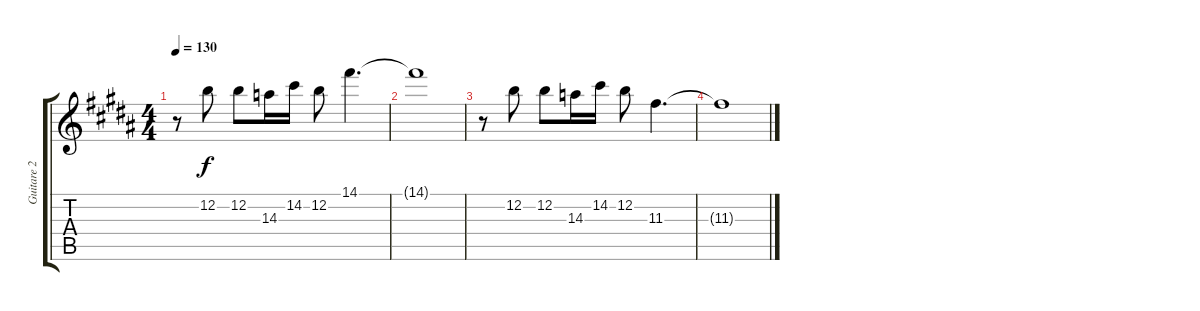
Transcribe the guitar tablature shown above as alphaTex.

\track ("Guitare 2" "Guitare 2") {instrument electricguitarjazz}
\staff {score tabs}
\tuning (E4 B3 G3 D3 A2 E2) {hide}
\ts (4 4)
\tempo 130
\clef g2
\ks b
r.8{dy f} 12.2.8 12.2.8 14.3.16 14.2.16 12.2.8 14.1.4{d} |
14.1{t}.1 |
r.8 12.2.8 12.2.8 14.3.16 14.2.16 12.2.8 11.3.4{d} |
11.3{t}.1
